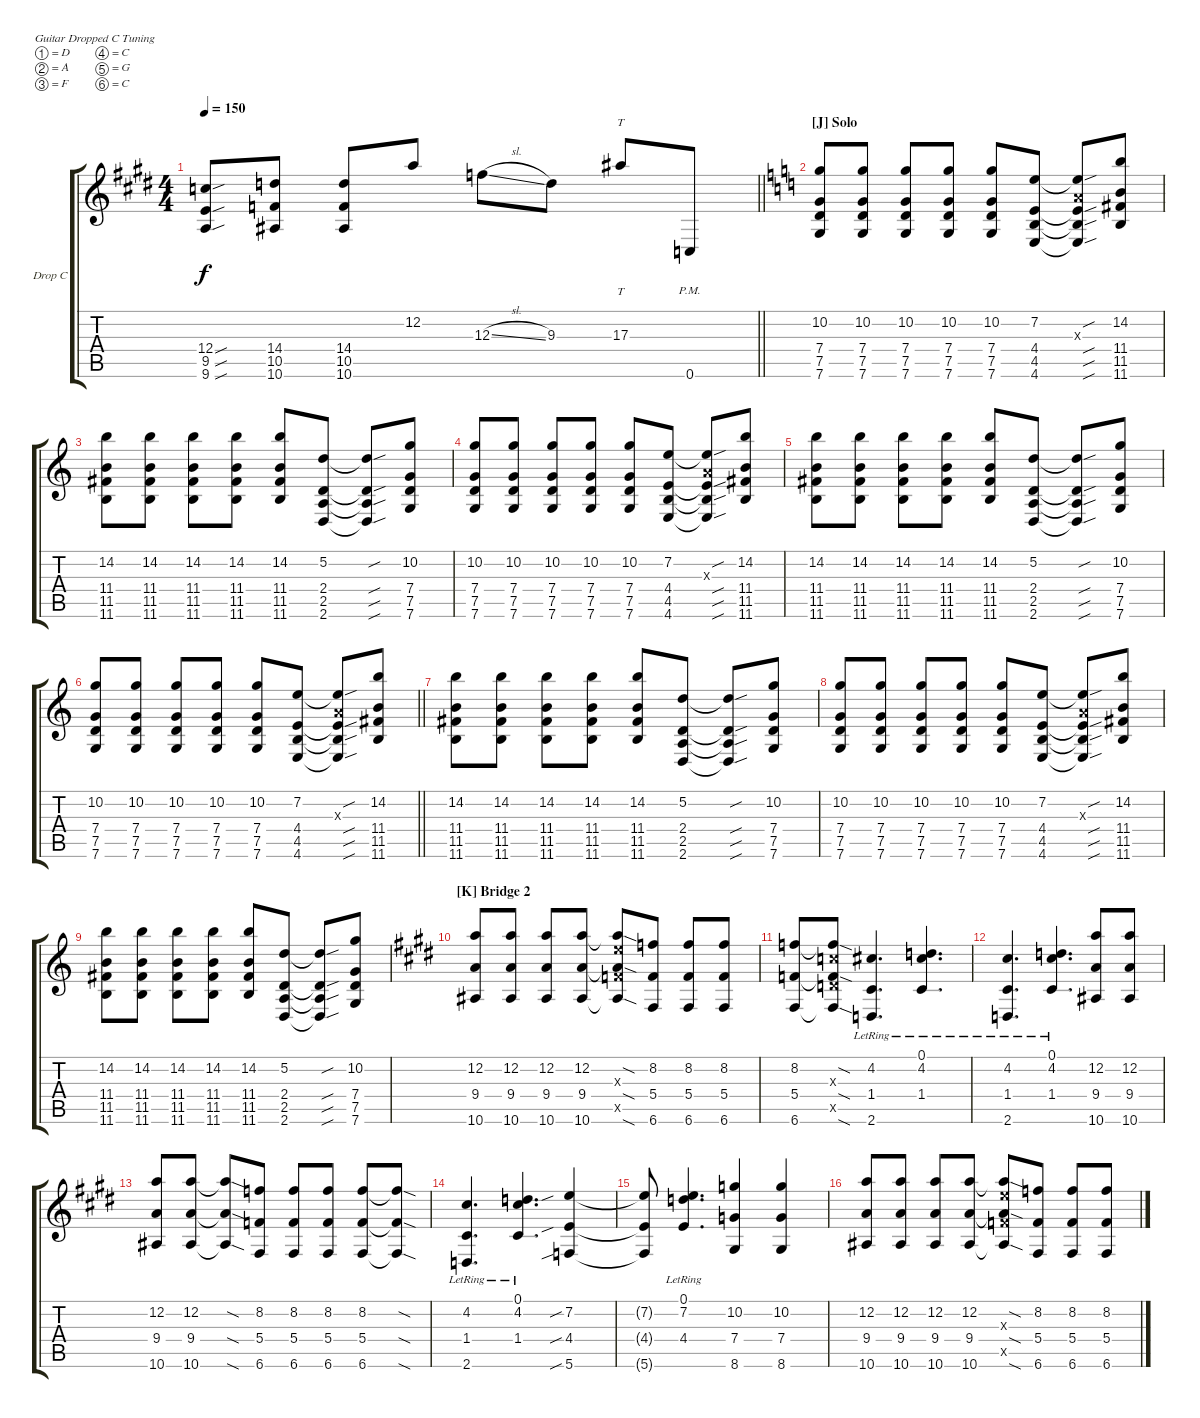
\bracketExtendMode groupsimilarinstruments
\firstSystemTrackNameOrientation horizontal
\otherSystemsTrackNameOrientation horizontal
\track ("Guitar L" "Drop C") {instrument distortionguitar}
\staff {score tabs}
\tuning (D4 A3 F3 C3 G2 C2)
\ts (4 4)
\tempo 150
\clef g2
\barLineRight lightlight
\ks e
(12.4{sou} 9.5{sou} 9.6{sou}).8{dy f} (14.4 10.5 10.6).8 (14.4 10.5 10.6).8 12.2.8 12.3{sl}.8 9.3.8 17.3.8{tt} 0.6{pm}.8 |
\section ("J" "Solo")
\ks c
(10.2 7.4 7.5 7.6).8 (10.2 7.4 7.5 7.6).8 (10.2 7.4 7.5 7.6).8 (10.2 7.4 7.5 7.6).8 (10.2 7.4 7.5 7.6).8 (7.2 4.4 4.5 4.6).8 (7.2{sou t} 4.3{x} 4.4{sou t} 4.5{sou t} 4.6{sou t}).8 (14.2 11.4 11.5 11.6).8 |
(14.2 11.4 11.5 11.6).8 (14.2 11.4 11.5 11.6).8 (14.2 11.4 11.5 11.6).8 (14.2 11.4 11.5 11.6).8 (14.2 11.4 11.5 11.6).8 (5.2 2.4 2.5 2.6).8 (5.2{sou t} 2.4{sou t} 2.5{sou t} 2.6{sou t}).8 (10.2 7.4 7.5 7.6).8 |
(10.2 7.4 7.5 7.6).8 (10.2 7.4 7.5 7.6).8 (10.2 7.4 7.5 7.6).8 (10.2 7.4 7.5 7.6).8 (10.2 7.4 7.5 7.6).8 (7.2 4.4 4.5 4.6).8 (7.2{sou t} 4.3{x} 4.4{sou t} 4.5{sou t} 4.6{sou t}).8 (14.2 11.4 11.5 11.6).8 |
(14.2 11.4 11.5 11.6).8 (14.2 11.4 11.5 11.6).8 (14.2 11.4 11.5 11.6).8 (14.2 11.4 11.5 11.6).8 (14.2 11.4 11.5 11.6).8 (5.2 2.4 2.5 2.6).8 (5.2{sou t} 2.4{sou t} 2.5{sou t} 2.6{sou t}).8 (10.2 7.4 7.5 7.6).8 |
\barLineRight lightlight
(10.2 7.4 7.5 7.6).8 (10.2 7.4 7.5 7.6).8 (10.2 7.4 7.5 7.6).8 (10.2 7.4 7.5 7.6).8 (10.2 7.4 7.5 7.6).8 (7.2 4.4 4.5 4.6).8 (7.2{sou t} 4.3{x} 4.4{sou t} 4.5{sou t} 4.6{sou t}).8 (14.2 11.4 11.5 11.6).8 |
(14.2 11.4 11.5 11.6).8 (14.2 11.4 11.5 11.6).8 (14.2 11.4 11.5 11.6).8 (14.2 11.4 11.5 11.6).8 (14.2 11.4 11.5 11.6).8 (5.2 2.4 2.5 2.6).8 (5.2{sou t} 2.4{sou t} 2.5{sou t} 2.6{sou t}).8 (10.2 7.4 7.5 7.6).8 |
(10.2 7.4 7.5 7.6).8 (10.2 7.4 7.5 7.6).8 (10.2 7.4 7.5 7.6).8 (10.2 7.4 7.5 7.6).8 (10.2 7.4 7.5 7.6).8 (7.2 4.4 4.5 4.6).8 (7.2{sou t} 4.3{x} 4.4{sou t} 4.5{sou t} 4.6{sou t}).8 (14.2 11.4 11.5 11.6).8 |
(14.2 11.4 11.5 11.6).8 (14.2 11.4 11.5 11.6).8 (14.2 11.4 11.5 11.6).8 (14.2 11.4 11.5 11.6).8 (14.2 11.4 11.5 11.6).8 (5.2 2.4 2.5 2.6).8 (5.2{sou t} 2.4{sou t} 2.5{sou t} 2.6{sou t}).8 (10.2 7.4 7.5 7.6).8 |
\section ("K" "Bridge 2")
\ks e
(12.2 9.4 10.6).8 (12.2 9.4 10.6).8 (12.2 9.4 10.6).8 (12.2 9.4 10.6).8 (12.2{sod t} 11.3{x} 9.4{sod t} 10.5{x} 10.6{sod t}).8 (8.2 5.4 6.6).8 (8.2 5.4 6.6).8 (8.2 5.4 6.6).8 |
(8.2 5.4 6.6).8 (8.2{sod t} 7.3{x} 5.4{sod t} 7.5{x} 6.6{sod t}).8 (4.2{lr} 1.4{lr} 2.6{lr}).4{d} (0.1{lr} 4.2{lr} 1.4{lr}).4{d} |
(4.2{lr} 1.4{lr} 2.6{lr}).4{d} (0.1{lr} 4.2{lr} 1.4{lr}).4{d} (12.2 9.4 10.6).8 (12.2 9.4 10.6).8 |
(12.2 9.4 10.6).8 (12.2 9.4 10.6).8 (12.2{sod t} 9.4{sod t} 10.6{sod t}).8 (8.2 5.4 6.6).8 (8.2 5.4 6.6).8 (8.2 5.4 6.6).8 (8.2 5.4 6.6).8 (8.2{sod t} 5.4{sod t} 6.6{sod t}).8 |
(4.2{lr} 1.4{lr} 2.6{lr}).4{d} (0.1{lr} 4.2{lr} 1.4{lr}).4{d} (7.2{sib} 4.4{sib} 5.6{sib}).4 |
(7.2{t} 4.4{t} 5.6{t}).8 (0.1{lr} 7.2{lr} 4.4{lr}).4{d} (10.2 7.4 8.6).4 (10.2 7.4 8.6).4 |
(12.2 9.4 10.6).8 (12.2 9.4 10.6).8 (12.2 9.4 10.6).8 (12.2 9.4 10.6).8 (12.2{sod t} 11.3{x} 9.4{sod t} 10.5{x} 10.6{sod t}).8 (8.2 5.4 6.6).8 (8.2 5.4 6.6).8 (8.2 5.4 6.6).8
